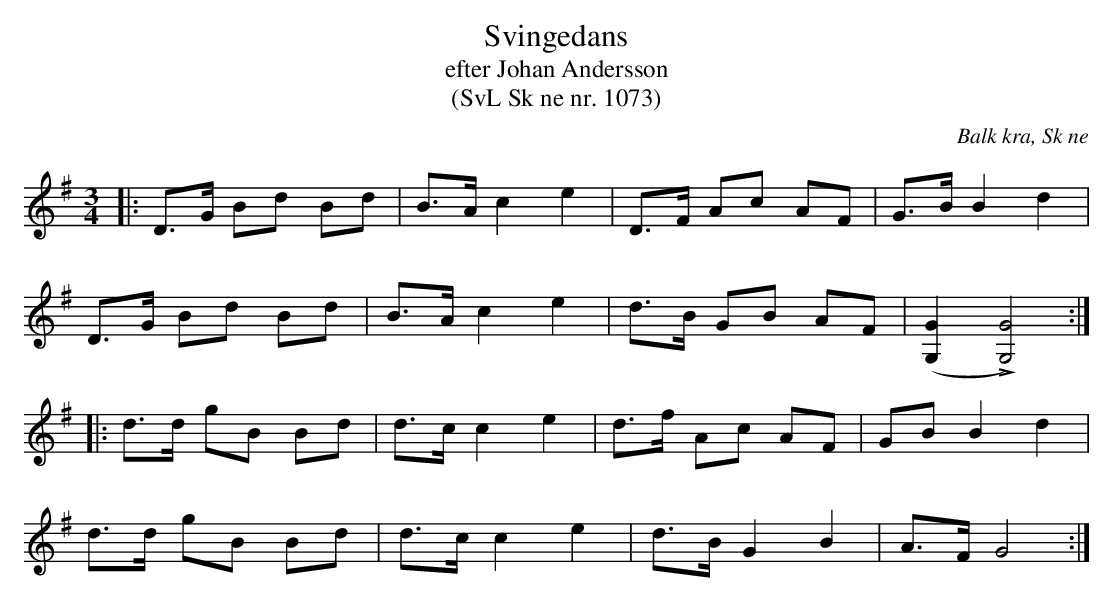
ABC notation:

X:1
T:Svingedans
T:efter Johan Andersson
T:(SvL Sk ne nr. 1073)
O:Balk kra, Sk ne
M:3/4
L:1/8
Q:1/4=108
K:G
|: D>G Bd Bd | B>A c2 e2 | D>F Ac AF | G>B B2 d2 |
   D>G Bd Bd | B>A c2 e2 | d>B GB AF | ([G2G,2] L[G4G,4]):|
|: d>d gB Bd | d>c c2 e2 | d>f Ac AF | GB B2 d2 |
   d>d gB Bd | d>c c2 e2 | d>B G2 B2 | A>F G4 :|
